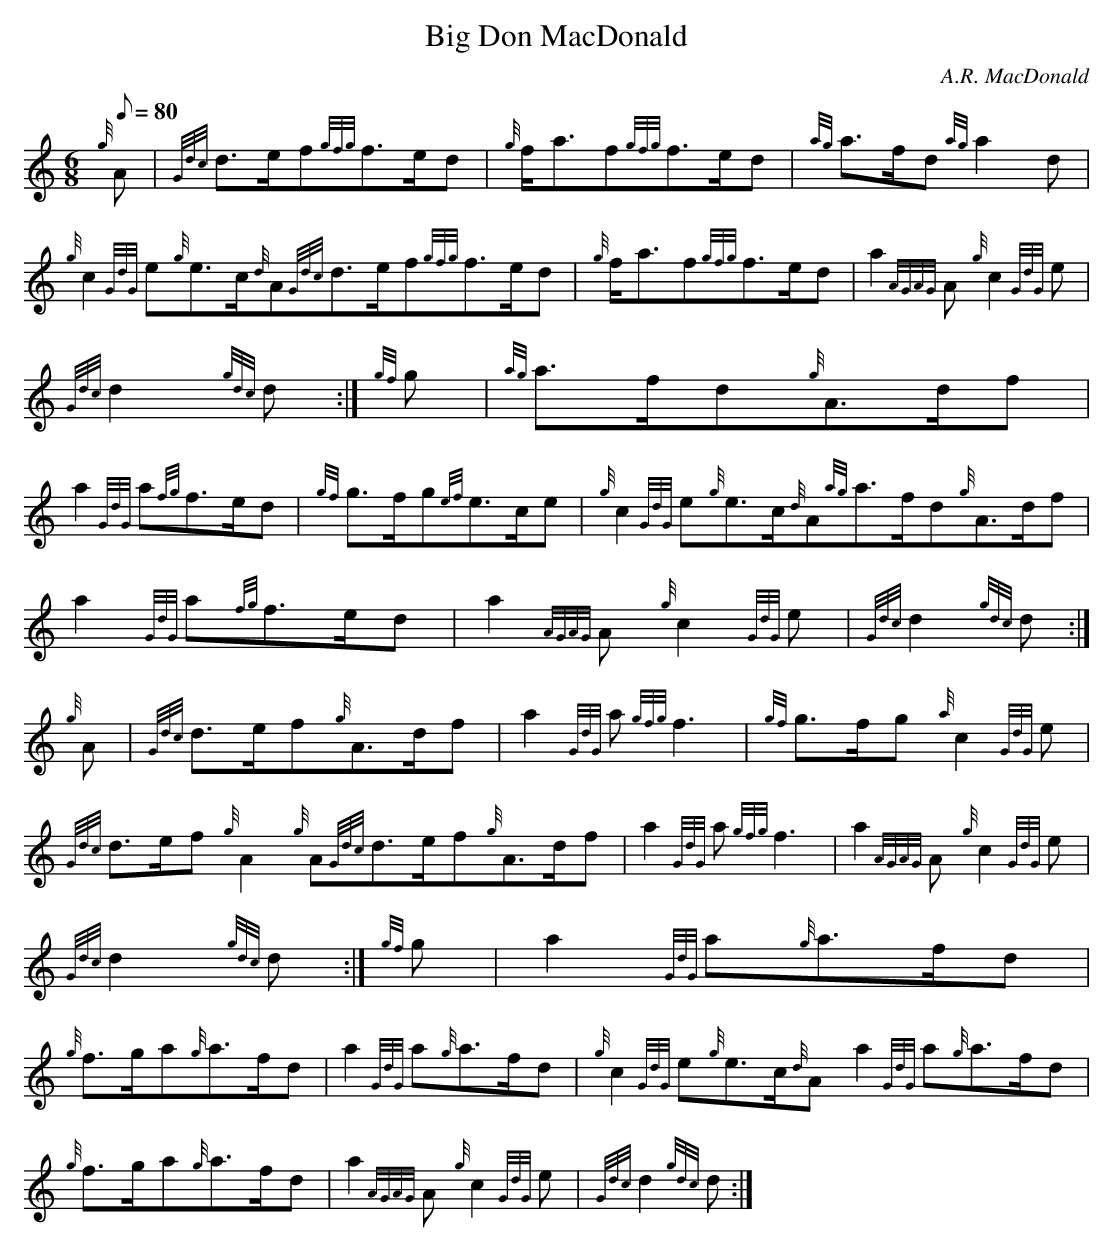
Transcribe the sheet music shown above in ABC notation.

X:1
T:Big Don MacDonald
M:6/8
L:1/8
Q:80
C:A.R. MacDonald
K:HP
{g}A | \
{Gdc}d3/2e/2f{gfg}f3/2e/2d | \
{g}f/2a3/2f{gfg}f3/2e/2d | \
{ag}a3/2f/2d{ag}a2d |
{g}c2{GdG}e{g}e3/2c/2{d}A{Gdc}d3/2e/2f{gfg}f3/2e/2d | \
{g}f/2a3/2f{gfg}f3/2e/2d | \
a2{AGAG}A{g}c2{GdG}e |
{Gdc}d2{gdc}d :| \
{gf}g | \
{ag}a3/2f/2d{g}A3/2d/2f |
a2{GdG}a{fg}f3/2e/2d | \
{gf}g3/2f/2g{ef}e3/2c/2e | \
{g}c2{GdG}e{g}e3/2c/2{d}A{ag}a3/2f/2d{g}A3/2d/2f |
a2{GdG}a{fg}f3/2e/2d | \
a2{AGAG}A{g}c2{GdG}e | \
{Gdc}d2{gdc}d :|
{g}A | \
{Gdc}d3/2e/2f{g}A3/2d/2f | \
a2{GdG}a{gfg}f3 | \
{gf}g3/2f/2g{a}c2{GdG}e |
{Gdc}d3/2e/2f{g}A2{g}A{Gdc}d3/2e/2f{g}A3/2d/2f | \
a2{GdG}a{gfg}f3 | \
a2{AGAG}A{g}c2{GdG}e |
{Gdc}d2{gdc}d :| \
{gf}g | \
a2{GdG}a{g}a3/2f/2d |
{g}f3/2g/2a{g}a3/2f/2d | \
a2{GdG}a{g}a3/2f/2d | \
{g}c2{GdG}e{g}e3/2c/2{d}Aa2{GdG}a{g}a3/2f/2d |
{g}f3/2g/2a{g}a3/2f/2d | \
a2{AGAG}A{g}c2{GdG}e | \
{Gdc}d2{gdc}d :|
